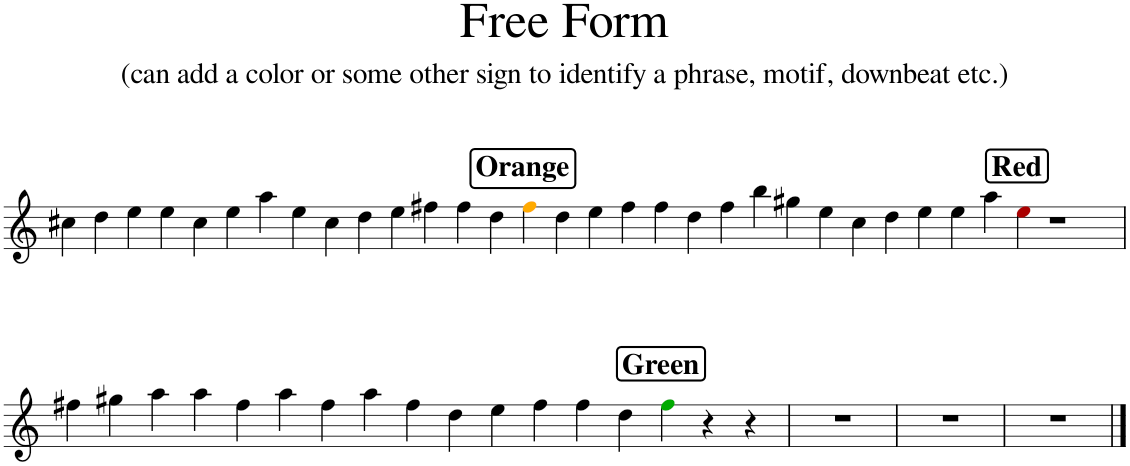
**kern
*part1
*staff1
*I"Piano
*I'Pno.
*clefG2
*k[]
*M4/4
!!LO:REH:place=s1:a:B:cj:fs=14:t=Red:qo=29
!!LO:REH:place=s1:a:B:cj:fs=14:t=Orange:qo=14
=1
4cc#X\
4dd\
4ee\
4ee\
4cc#\
4ee\
4aa\
4ee\
4cc#\
4dd\
4ee\
4ff#X\
4ff#\
4dd\
4ff#i\
4dd\
4ee\
4ff#\
4ff#\
4dd\
4ff#\
4bb\
4gg#X\
4ee\
4cc#\
4dd\
4ee\
4ee\
4aa\
4eej\
1r
!!LO:LB:g=z
!!LO:REH:place=s1:a:B:cj:fs=14:t=Green:qo=14
=2
4ff#X\
4gg#X\
4aa\
4aa\
4ff#\
4aa\
4ff#\
4aa\
4ff#\
4dd\
4ee\
4ff#\
4ff#\
4dd\
4ff#Z\
4r
4r
=3
1r
=4
1r
=5
1r
==
*-
